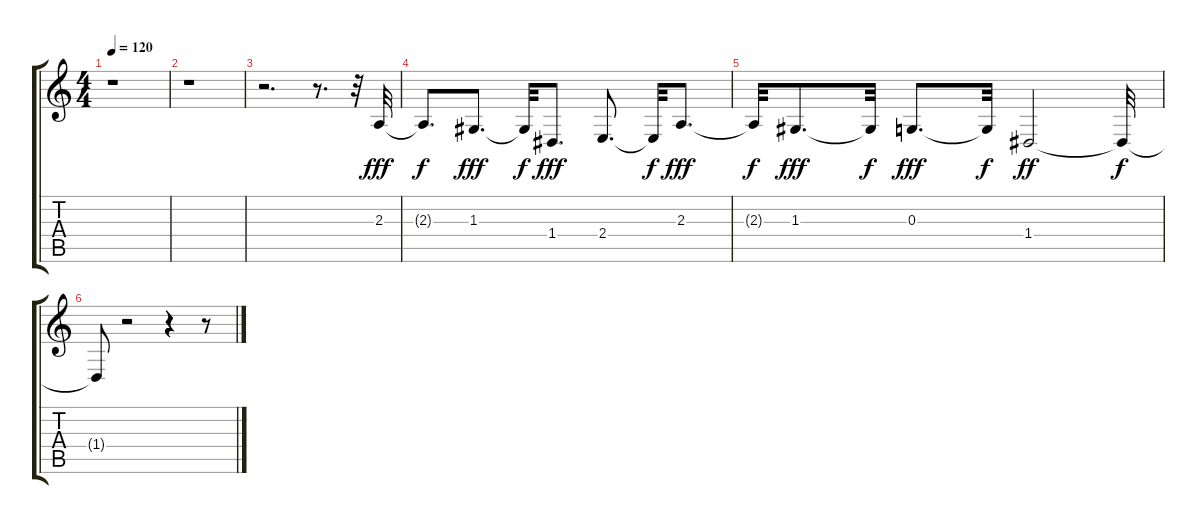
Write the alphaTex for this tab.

\track "" {instrument celesta}
\staff {score tabs}
\tuning (E4 B3 G3 D3 A2 E2) {hide}
\ts (4 4)
\tempo 120
\clef g2
\ks c
r.1{dy f} |
r.1 |
r.2{d} r.8{d} r.32 2.3.32{dy fff instrument helicopter} |
2.3{t}.8{d dy f} 1.3.8{d dy fff} 1.3{t}.32{dy f} 1.4.8{d dy fff} 2.4.8{d} 2.4{t}.32{dy f} 2.3.8{d dy fff} |
2.3{t}.32{dy f} 1.3.8{d dy fff} 1.3{t}.32{dy f} 0.3.8{d dy fff} 0.3{t}.32{dy f} 1.4.2{dy ff} 1.4{t}.32{dy f} |
1.4{t}.8 r.2 r.4 r.8
